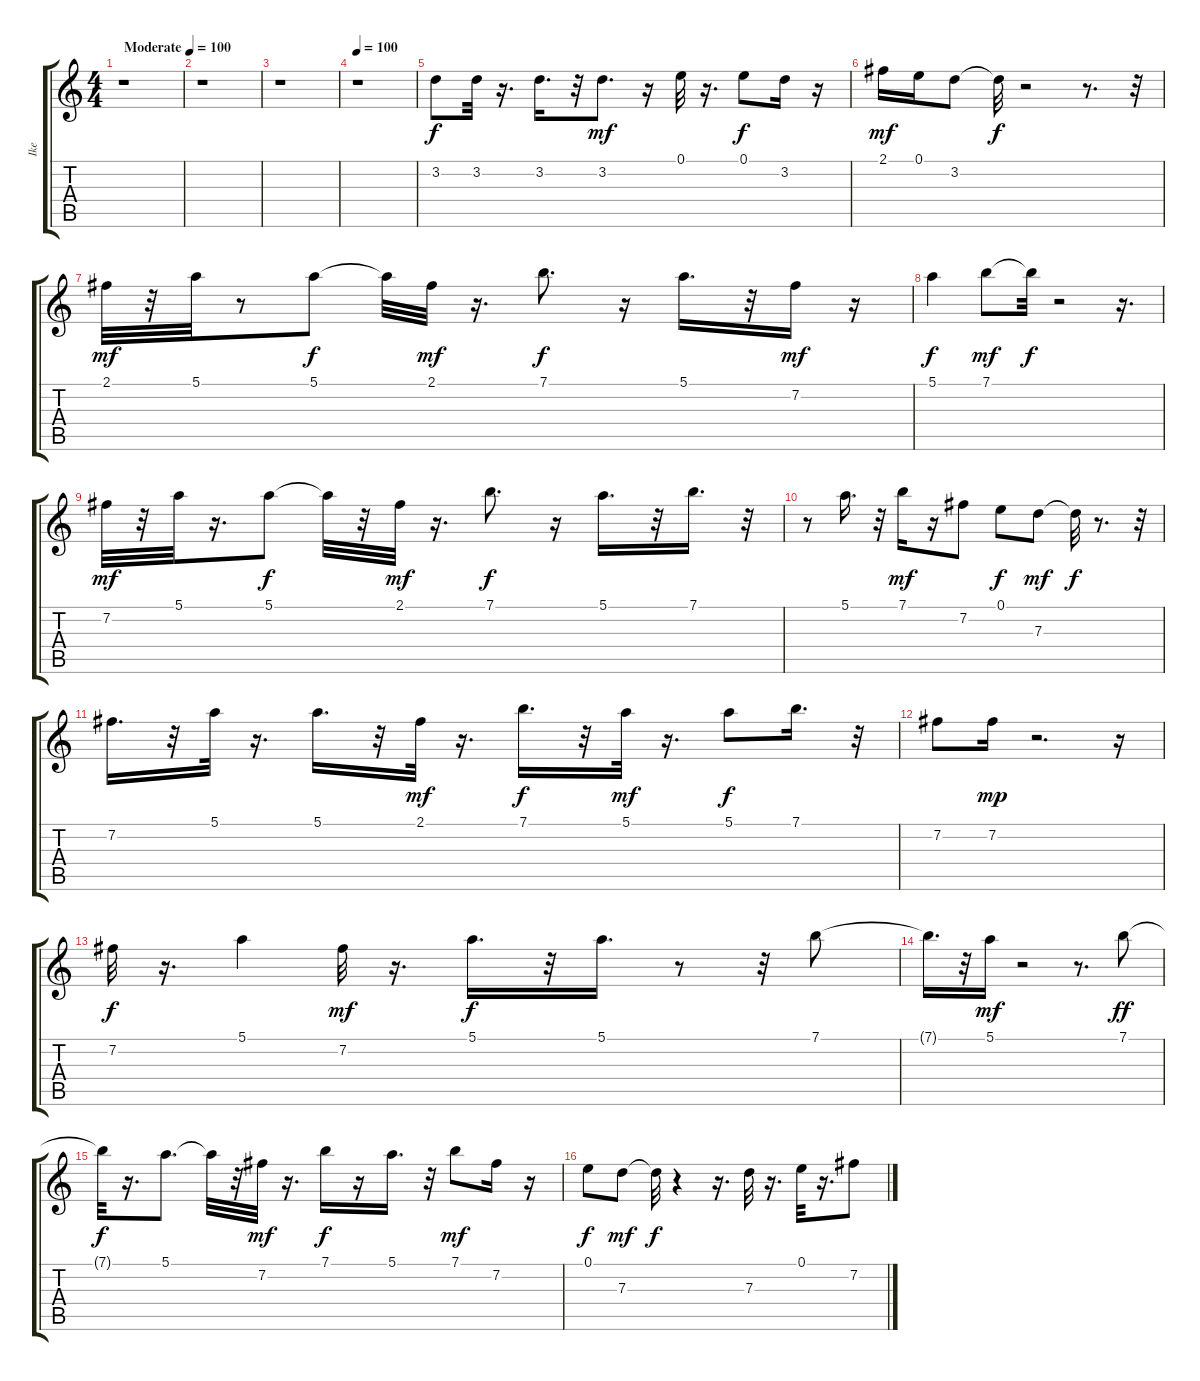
\track ("Ike" "Ike") {instrument electricguitarjazz}
\staff {score tabs}
\tuning (E4 B3 G3 D3 A2 E2) {hide}
\ts (4 4)
\tempo (100 "Moderate")
\clef g2
\ks c
r.1{dy f instrument electricguitarjazz} |
r.1 |
r.1 |
\tempo 100
r.1 |
3.2.8 3.2.32 r.16{d} 3.2.16{d} r.32 3.2.8{d dy mf} r.16 0.1.32 r.16{d} 0.1.8{dy f} 3.2.16 r.16 |
2.1.16{dy mf} 0.1.16 3.2.8 3.2{t}.32{dy f} r.2 r.8{d} r.32 |
2.1.32{dy mf} r.32 5.1.32 r.8 5.1.8{dy f} 5.1{t}.32 2.1.32{dy mf} r.16{d} 7.1.8{d dy f} r.16 5.1.16{d} r.32 7.2.16{dy mf} r.16 |
5.1.4{dy f} 7.1.8{dy mf} 7.1{t}.32{dy f} r.2 r.16{d} |
7.2.32{dy mf} r.32 5.1.32 r.16{d} 5.1.8{dy f} 5.1{t}.32 r.32 2.1.32{dy mf} r.16{d} 7.1.8{d dy f} r.16 5.1.16{d} r.32 7.1.16{d} r.32 |
r.8 5.1.16{d} r.32 7.1.16{dy mf} r.16 7.2.8 0.1.8{dy f} 7.3.8{dy mf} 7.3{t}.32{dy f} r.8{d} r.32 |
7.2.16{d} r.32 5.1.32 r.16{d} 5.1.16{d} r.32 2.1.32{dy mf} r.16{d} 7.1.16{d dy f} r.32 5.1.32{dy mf} r.16{d} 5.1.8{dy f} 7.1.16{d} r.32 |
7.2.8 7.2.16{dy mp} r.2{d} r.16 |
7.2.32{dy f} r.16{d} 5.1.4 7.2.32{dy mf} r.16{d} 5.1.16{d dy f} r.32 5.1.16{d} r.8 r.32 7.1.8 |
7.1{t}.16{d} r.32 5.1.16{dy mf} r.2 r.8{d} 7.1.8{dy ff} |
7.1{t}.32{dy f} r.16{d} 5.1.8{d} 5.1{t}.32 r.32 7.2.32{dy mf} r.16{d} 7.1.16{dy f} r.16 5.1.16{d} r.32 7.1.8{dy mf} 7.2.16 r.16 |
0.1.8{dy f} 7.3.8{dy mf} 7.3{t}.32{dy f} r.4 r.16{d} 7.3.32 r.16{d} 0.1.32 r.16{d} 7.2.8
